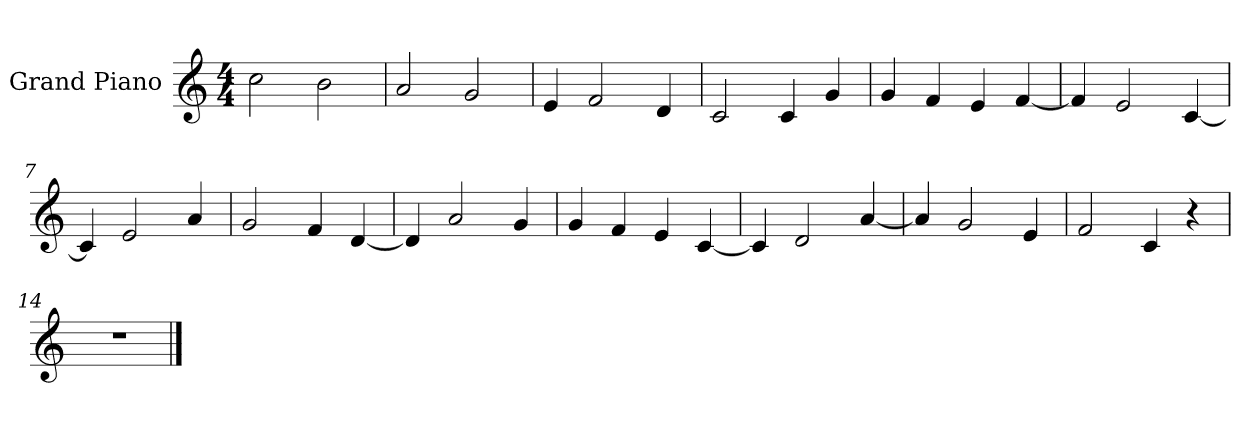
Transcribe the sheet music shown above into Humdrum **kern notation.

**kern
*part1
*staff1
*I"Grand Piano
*clefG2
*k[]
*C:
*M4/4
*MM150
=1
2cc
2b
=2
2a
2g
=3
4e
2f
4d
=4
2c
4c
4g
=5
4g
4f
4e
[4f
=6
4f]
2e
[4c
=7
4c]
2e
4a
=8
2g
4f
[4d
=9
4d]
2a
4g
=10
4g
4f
4e
[4c
=11
4c]
2d
[4a
=12
4a]
2g
4e
=13
2f
4c
4r
=14
1r
==
*-
